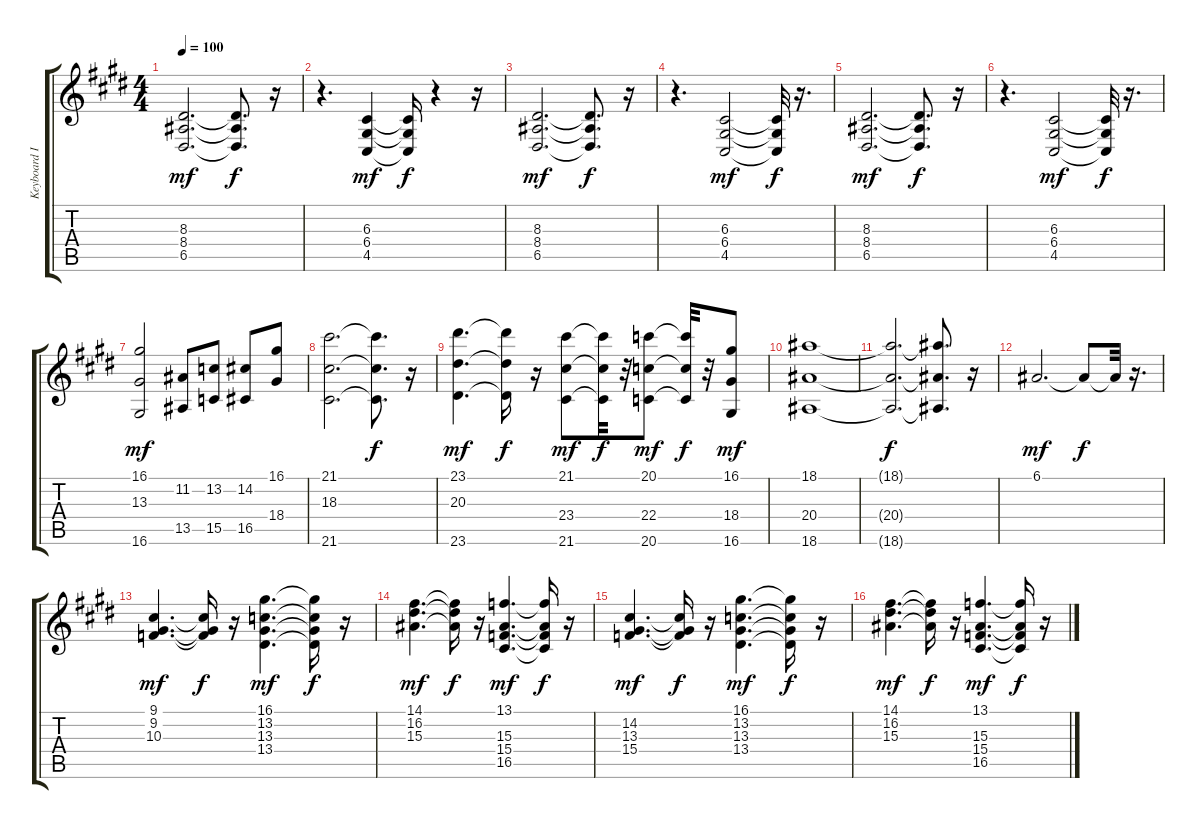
\track ("Keyboard II" "Keyboard I") {instrument stringensemble1}
\staff {score tabs}
\tuning (E4 B3 G3 D3 A2 E2) {hide}
\ts (4 4)
\tempo 100
\clef g2
\ks e
(8.3 8.4 6.5).2{d dy mf} (8.3{t} 8.4{t} 6.5{t}).8{d dy f} r.16 |
r.4{d} (6.3 6.4 4.5).4{dy mf} (6.3{t} 6.4{t} 4.5{t}).16{dy f} r.4 r.16 |
(8.3 8.4 6.5).2{d dy mf} (8.3{t} 8.4{t} 6.5{t}).8{d dy f} r.16 |
r.4{d} (6.3 6.4 4.5).2{dy mf} (6.3{t} 6.4{t} 4.5{t}).32{dy f} r.16{d} |
(8.3 8.4 6.5).2{d dy mf} (8.3{t} 8.4{t} 6.5{t}).8{d dy f} r.16 |
r.4{d} (6.3 6.4 4.5).2{dy mf} (6.3{t} 6.4{t} 4.5{t}).32{dy f} r.16{d} |
(16.1 13.3 16.6).2{dy mf} (11.2 13.5).8 (13.2 15.5).8 (14.2 16.5).8 (16.1 18.4).8 |
(21.1 18.3 21.6).2{d} (21.1{t} 18.3{t} 21.6{t}).8{d dy f} r.16 |
(23.1 20.3 23.6).4{d dy mf} (23.1{t} 20.3{t} 23.6{t}).16{dy f} r.16 (21.1 23.4 21.6).8{dy mf} (21.1{t} 23.4{t} 21.6{t}).32{dy f} r.32 (20.1 22.4 20.6).8{dy mf} (20.1{t} 22.4{t} 20.6{t}).32{dy f} r.32 (16.1 18.4 16.6).8{dy mf} |
(18.1 20.4 18.6).1 |
(18.1{t} 20.4{t} 18.6{t}).2{d dy f} (18.1{t} 20.4{t} 18.6{t}).8{d} r.16 |
6.1.2{d dy mf} 6.1{t}.8{dy f} 6.1{t}.32 r.16{d} |
(9.1 9.2 10.3).4{d dy mf} (9.1{t} 9.2{t} 10.3{t}).16{dy f} r.16 (16.1 13.2 13.3 13.4).4{d dy mf} (16.1{t} 13.2{t} 13.3{t} 13.4{t}).16{dy f} r.16 |
(14.1 16.2 15.3).4{d dy mf} (14.1{t} 16.2{t} 15.3{t}).16{dy f} r.16 (13.1 15.3 15.4 16.5).4{d dy mf} (13.1{t} 15.3{t} 15.4{t} 16.5{t}).16{dy f} r.16 |
(14.2 13.3 15.4).4{d dy mf} (14.2{t} 13.3{t} 15.4{t}).16{dy f} r.16 (16.1 13.2 13.3 13.4).4{d dy mf} (16.1{t} 13.2{t} 13.3{t} 13.4{t}).16{dy f} r.16 |
(14.1 16.2 15.3).4{d dy mf} (14.1{t} 16.2{t} 15.3{t}).16{dy f} r.16 (13.1 15.3 15.4 16.5).4{d dy mf} (13.1{t} 15.3{t} 15.4{t} 16.5{t}).16{dy f} r.16
